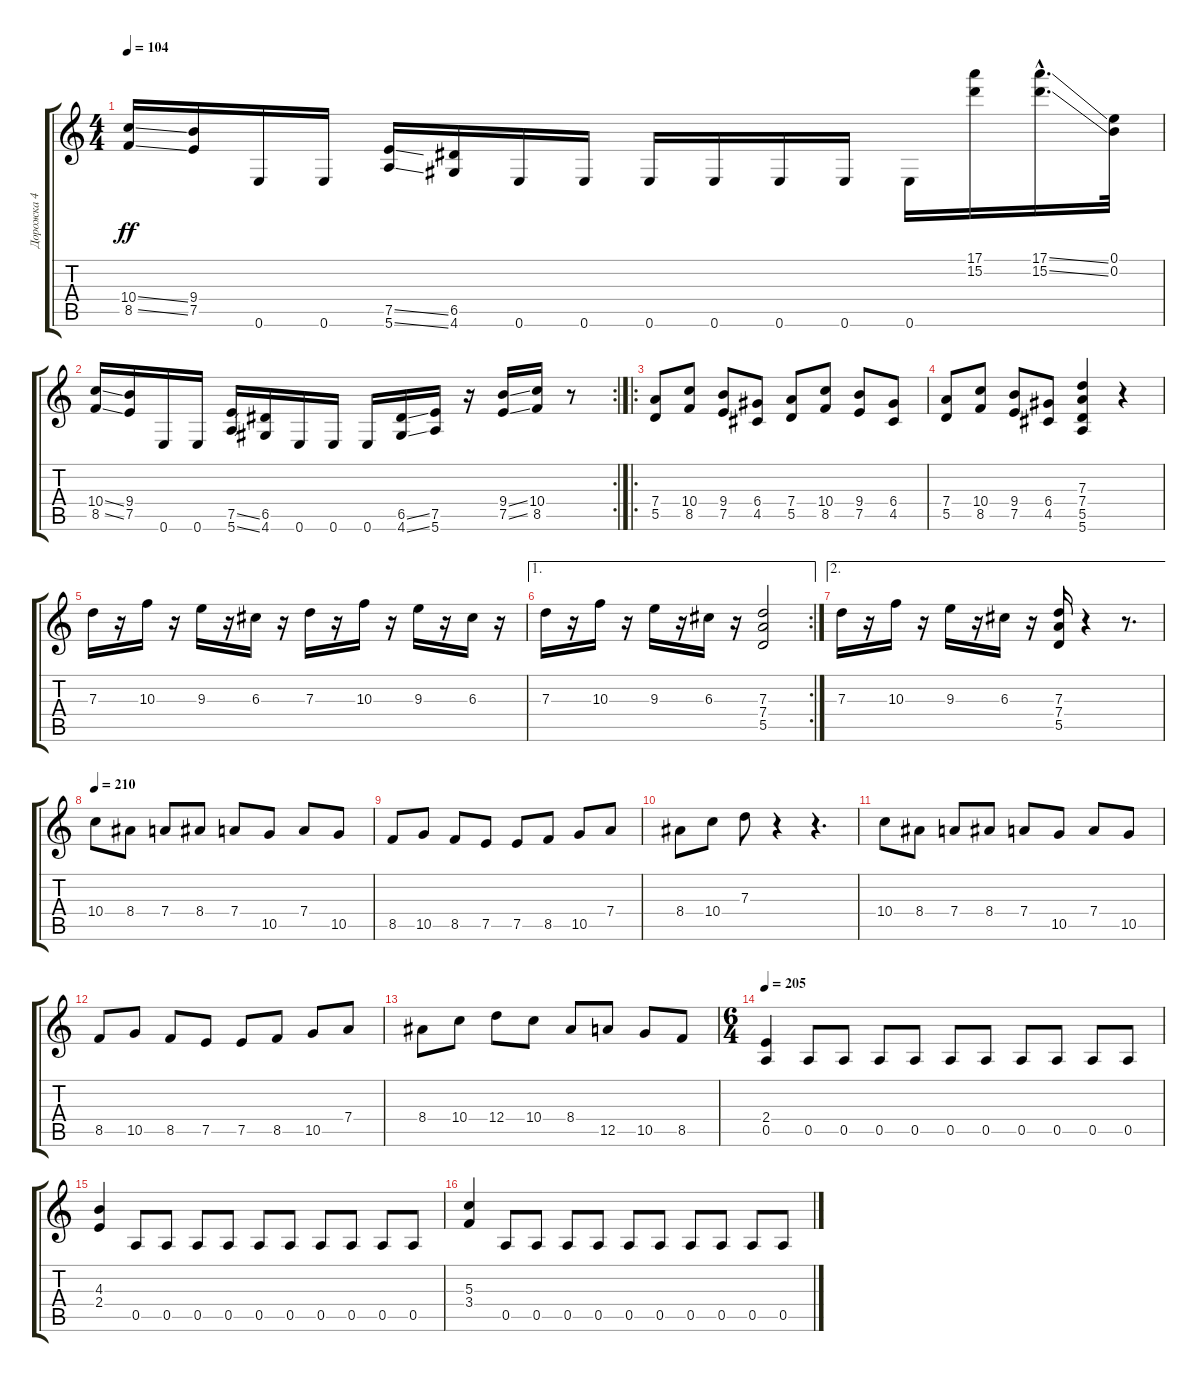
\track ("Дорожка 4" "Дорожка 4") {instrument distortionguitar}
\staff {score tabs}
\tuning (E4 B3 G3 D3 A2 E2) {hide}
\ts (4 4)
\tempo 104
\clef g2
\ks c
(10.4{ss} 8.5{ss}).16{dy ff} (9.4 7.5).16 0.6.16 0.6.16 (7.5{ss} 5.6{ss}).16 (6.5 4.6).16 0.6.16 0.6.16 0.6.16 0.6.16 0.6.16 0.6.16 0.6.16 (17.1 15.2).16 (17.1{ss hac} 15.2{ss hac}).16{d} (0.1 0.2).32 |
\rc 2
(10.4{ss} 8.5{ss}).16 (9.4 7.5).16 0.6.16 0.6.16 (7.5{ss} 5.6{ss}).16 (6.5 4.6).16 0.6.16 0.6.16 0.6.16 (6.5{ss} 4.6{ss}).16 (7.5 5.6).16 r.16 (9.4{ss} 7.5{ss}).16 (10.4 8.5).16 r.8 |
\ro
(7.4 5.5).8 (10.4 8.5).8 (9.4 7.5).8 (6.4 4.5).8 (7.4 5.5).8 (10.4 8.5).8 (9.4 7.5).8 (6.4 4.5).8 |
(7.4 5.5).8 (10.4 8.5).8 (9.4 7.5).8 (6.4 4.5).8 (7.3 7.4 5.5 5.6).4 r.4 |
7.3.16 r.16 10.3.16 r.16 9.3.16 r.16 6.3.16 r.16 7.3.16 r.16 10.3.16 r.16 9.3.16 r.16 6.3.16 r.16 |
\ae 1
\rc 2
7.3.16 r.16 10.3.16 r.16 9.3.16 r.16 6.3.16 r.16 (7.3 7.4 5.5).2 |
\ae 2
7.3.16 r.16 10.3.16 r.16 9.3.16 r.16 6.3.16 r.16 (7.3 7.4 5.5).16 r.4 r.8{d} |
\tempo 210
10.4.8 8.4.8 7.4.8 8.4.8 7.4.8 10.5.8 7.4.8 10.5.8 |
8.5.8 10.5.8 8.5.8 7.5.8 7.5.8 8.5.8 10.5.8 7.4.8 |
8.4.8 10.4.8 7.3.8 r.4 r.4{d} |
10.4.8 8.4.8 7.4.8 8.4.8 7.4.8 10.5.8 7.4.8 10.5.8 |
8.5.8 10.5.8 8.5.8 7.5.8 7.5.8 8.5.8 10.5.8 7.4.8 |
8.4.8 10.4.8 12.4.8 10.4.8 8.4.8 12.5.8 10.5.8 8.5.8 |
\ts (6 4)
\tempo 205
(2.4 0.5).4 0.5.8 0.5.8 0.5.8 0.5.8 0.5.8 0.5.8 0.5.8 0.5.8 0.5.8 0.5.8 |
(4.3 2.4).4 0.5.8 0.5.8 0.5.8 0.5.8 0.5.8 0.5.8 0.5.8 0.5.8 0.5.8 0.5.8 |
(5.3 3.4).4 0.5.8 0.5.8 0.5.8 0.5.8 0.5.8 0.5.8 0.5.8 0.5.8 0.5.8 0.5.8
